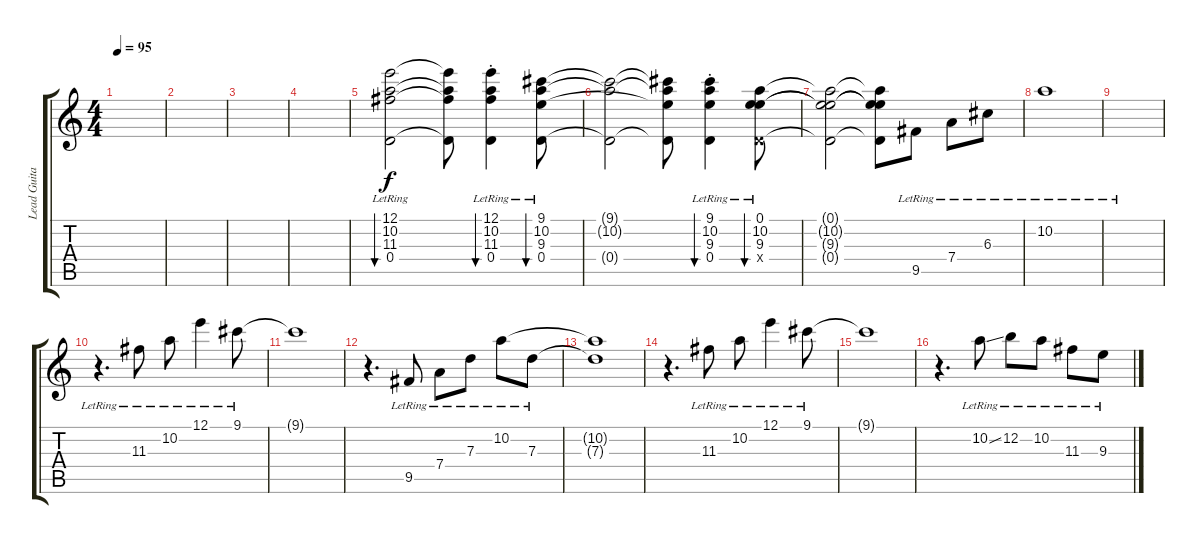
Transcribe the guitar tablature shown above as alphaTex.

\track ("Lead Guitar" "Lead Guita") {instrument electricguitarjazz}
\staff {score tabs}
\tuning (E4 B3 G3 D3 A2 E2) {hide}
\ts (4 4)
\tempo 95
\clef g2
\ks c
|
|
|
|
(12.1{lr} 10.2{lr} 11.3{lr} 0.4{lr}).2{bu 60} (12.1{t} 10.2{t} 11.3{t} 0.4{t}).8 (12.1{st lr} 10.2{st lr} 11.3{st lr} 0.4{st lr}).4{bu 60} (9.1{lr} 10.2{lr} 9.3{lr} 0.4{lr}).8{bu 60} |
(9.1{t} 10.2{t} 0.4{t}).2 (9.1{t} 10.2{t} 9.3{t} 0.4{t}).8 (9.1{st lr} 10.2{st lr} 9.3{lr} 0.4{st lr}).4{bu 60} (0.1{lr} 10.2{lr} 9.3{lr} 0.4{x}).8{bu 60} |
(0.1{t} 10.2{t} 9.3{t} 0.4{t}).2 (0.1{t} 10.2{t} 9.3{t} 0.4{t}).8 9.5{lr}.8 7.4{lr}.8 6.3{lr}.8 |
10.2{lr}.1 |
|
r.4{d} 11.3{lr}.8 10.2{lr}.8 12.1{lr}.4 9.1{lr}.8 |
9.1{t}.1 |
r.4{d} 9.5{lr}.8 7.4{lr}.8 7.3{lr}.8 10.2{lr}.8 7.3{lr}.8 |
(10.2{t} 7.3{t}).1 |
r.4{d} 11.3{lr}.8 10.2{lr}.8 12.1{lr}.4 9.1{lr}.8 |
9.1{t}.1 |
r.4{d} 10.2{ss lr}.8 12.2{lr}.8 10.2{lr}.8 11.3{lr}.8 9.3{lr}.8
